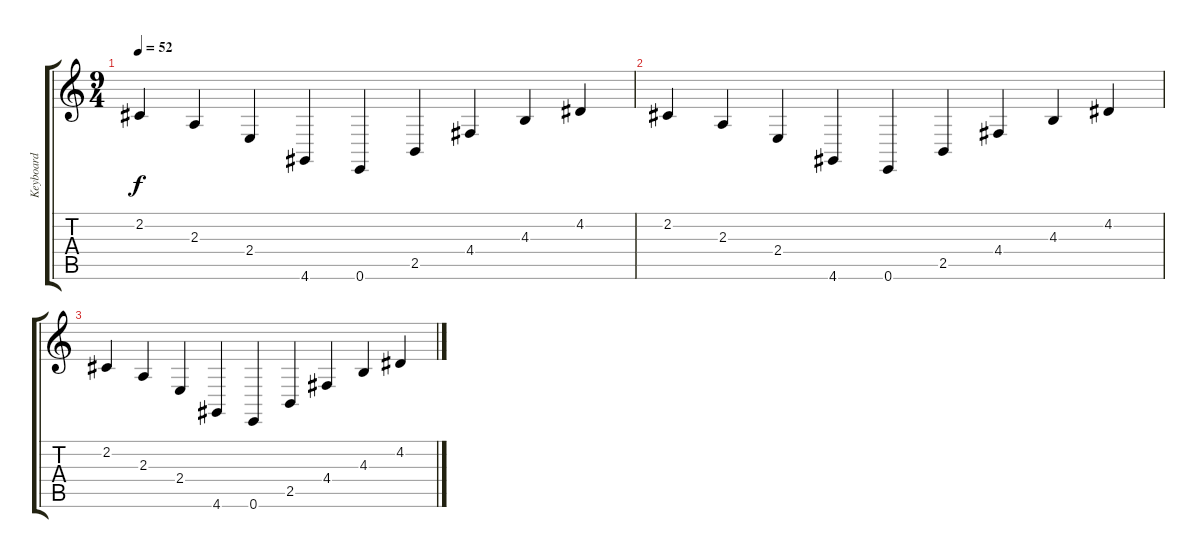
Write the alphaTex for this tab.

\track ("Keyboard" "Keyboard") {instrument fx4atmosphere}
\staff {score tabs}
\tuning (E4 B3 G3 D3 A2 E2) {hide}
\ts (9 4)
\tempo 52
\clef g2
\ks c
2.2.4{dy f} 2.3.4 2.4.4 4.6.4 0.6.4 2.5.4 4.4.4 4.3.4 4.2.4 |
2.2.4 2.3.4 2.4.4 4.6.4 0.6.4 2.5.4 4.4.4 4.3.4 4.2.4 |
2.2.4 2.3.4 2.4.4 4.6.4 0.6.4 2.5.4 4.4.4 4.3.4 4.2.4
